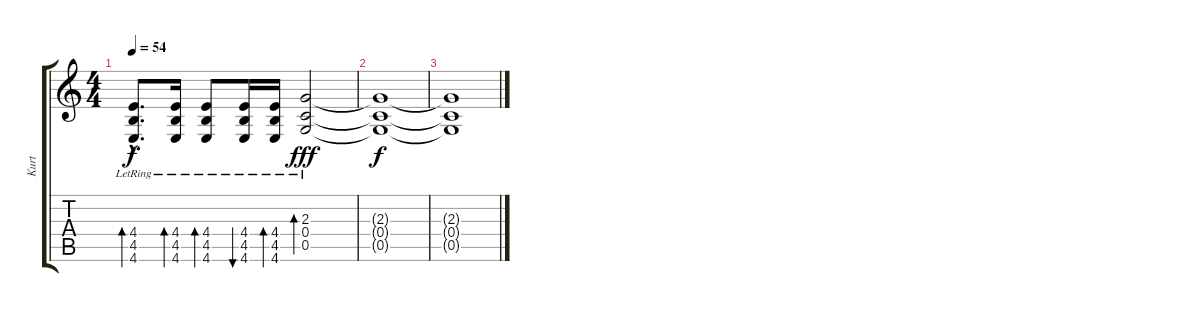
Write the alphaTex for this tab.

\track ("Kurt" "Kurt") {instrument acousticguitarsteel}
\staff {score tabs}
\tuning (D4 A3 F3 C3 G2 C2) {hide}
\ts (4 4)
\tempo 54
\clef g2
\ks c
(4.4{hac lr} 4.5{hac lr} 4.6{hac lr}).8{d bd 30 dy f} (4.4{lr} 4.5{lr} 4.6{lr}).16{bd 30} (4.4{lr} 4.5{lr} 4.6{lr}).8{bd 30} (4.4{lr} 4.5{lr} 4.6{lr}).16{bu 30} (4.4{lr} 4.5{lr} 4.6{lr}).16{bd 30} (2.3{lr} 0.4{lr} 0.5{lr}).2{bd 30 dy fff} |
(2.3{t} 0.4{t} 0.5{t}).1{dy f} |
(2.3{t} 0.4{t} 0.5{t}).1
